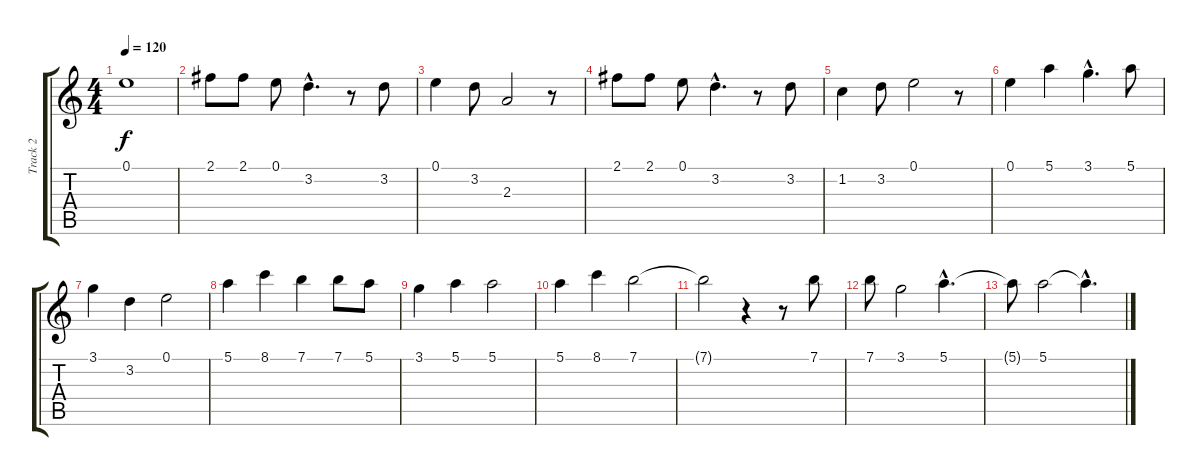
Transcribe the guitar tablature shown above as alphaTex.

\track ("Track 2" "Track 2") {instrument electricguitarjazz}
\staff {score tabs}
\tuning (E4 B3 G3 D3 A2 E2) {hide}
\ts (4 4)
\tempo 120
\clef g2
\ks c
0.1.1{dy f} |
2.1.8 2.1.8 0.1.8 3.2{hac}.4{d} r.8 3.2.8 |
0.1.4 3.2.8 2.3.2 r.8 |
2.1.8 2.1.8 0.1.8 3.2{hac}.4{d} r.8 3.2.8 |
1.2.4 3.2.8 0.1.2 r.8 |
0.1.4 5.1.4 3.1{hac}.4{d} 5.1.8 |
3.1.4 3.2.4 0.1.2 |
5.1.4 8.1.4 7.1.4 7.1.8 5.1.8 |
3.1.4 5.1.4 5.1.2 |
5.1.4 8.1.4 7.1.2 |
7.1{t}.2 r.4 r.8 7.1.8 |
7.1.8 3.1.2 5.1{hac}.4{d} |
5.1{t}.8 5.1.2 5.1{hac t}.4{d}
